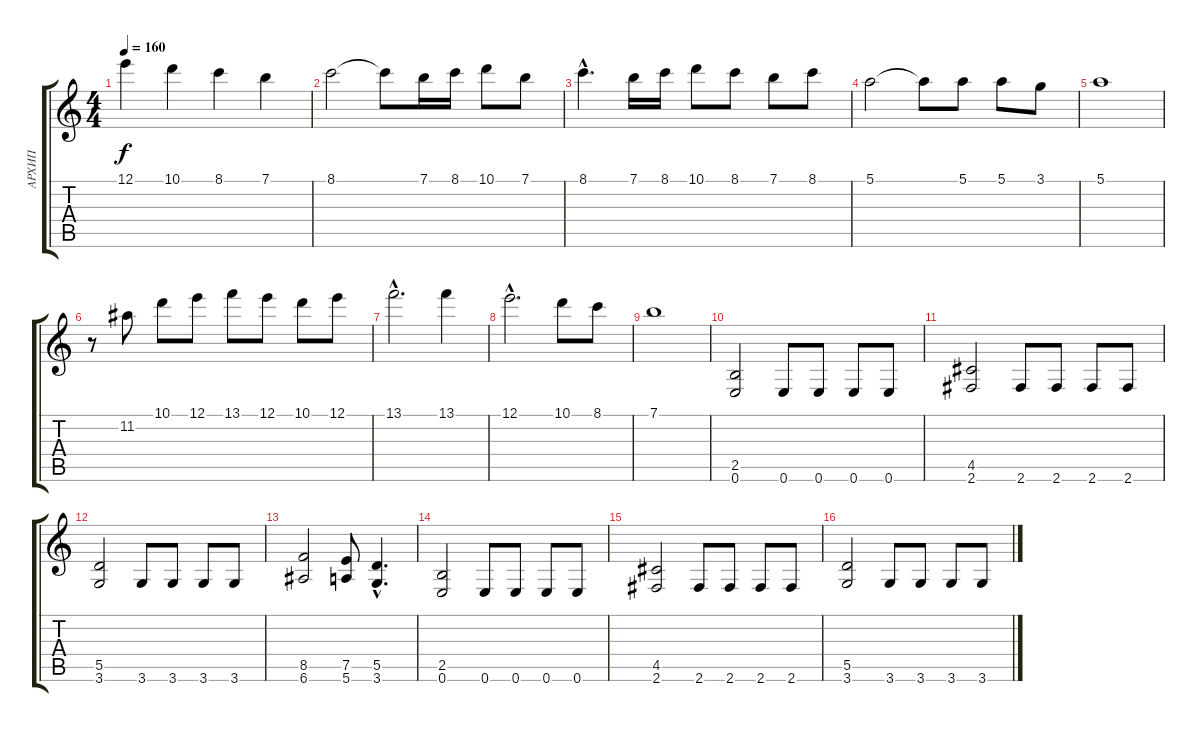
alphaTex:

\track ("АРХИП" "АРХИП") {instrument distortionguitar}
\staff {score tabs}
\tuning (E4 B3 G3 D3 A2 E2) {hide}
\ts (4 4)
\tempo 160
\clef g2
\ks c
12.1.4{dy f} 10.1.4 8.1.4 7.1.4 |
8.1.2 8.1{t}.8 7.1.16 8.1.16 10.1.8 7.1.8 |
8.1{hac}.4{d} 7.1.16 8.1.16 10.1.8 8.1.8 7.1.8 8.1.8 |
5.1.2 5.1{t}.8 5.1.8 5.1.8 3.1.8 |
5.1.1 |
r.8 11.2.8 10.1.8 12.1.8 13.1.8 12.1.8 10.1.8 12.1.8 |
13.1{hac}.2{d} 13.1.4 |
12.1{hac}.2{d} 10.1.8 8.1.8 |
7.1.1 |
(2.5 0.6).2 0.6.8 0.6.8 0.6.8 0.6.8 |
(4.5 2.6).2 2.6.8 2.6.8 2.6.8 2.6.8 |
(5.5 3.6).2 3.6.8 3.6.8 3.6.8 3.6.8 |
(8.5 6.6).2 (7.5 5.6).8 (5.5{hac} 3.6{hac}).4{d} |
(2.5 0.6).2 0.6.8 0.6.8 0.6.8 0.6.8 |
(4.5 2.6).2 2.6.8 2.6.8 2.6.8 2.6.8 |
(5.5 3.6).2 3.6.8 3.6.8 3.6.8 3.6.8
